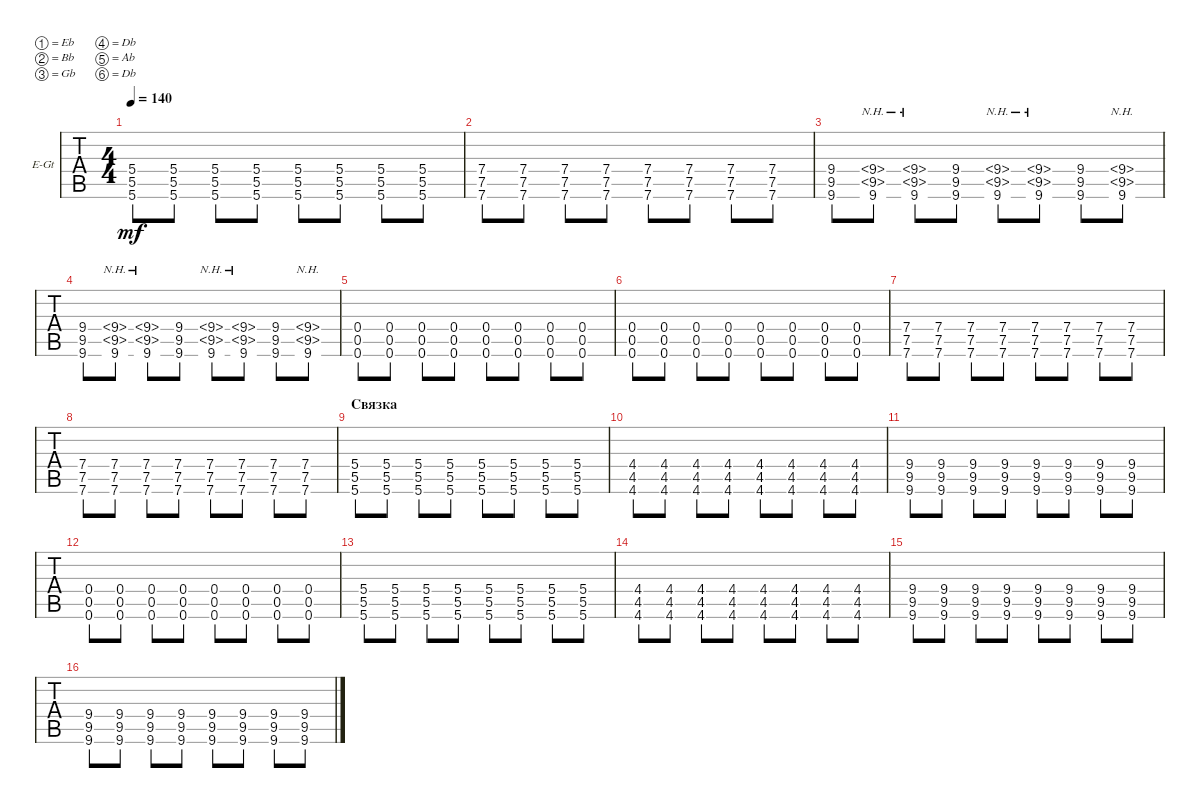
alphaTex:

\defaultSystemsLayout 4
\bracketExtendMode groupsimilarinstruments
\firstSystemTrackNameOrientation horizontal
\otherSystemsTrackNameOrientation horizontal
\track ("Electric Guitar" "E-Gt") {instrument distortionguitar}
\staff {tabs}
\tuning (Eb4 Bb3 Gb3 Db3 Ab2 Db2)
\ts (4 4)
\tempo 140
\clef g2
\ks c
(5.6 5.5 5.4).8{dy mf} (5.6 5.5 5.4).8 (5.6 5.5 5.4).8 (5.6 5.5 5.4).8 (5.6 5.5 5.4).8 (5.6 5.5 5.4).8 (5.6 5.5 5.4).8 (5.6 5.5 5.4).8 |
(7.4 7.5 7.6).8 (7.4 7.5 7.6).8 (7.4 7.5 7.6).8 (7.4 7.5 7.6).8 (7.4 7.5 7.6).8 (7.4 7.5 7.6).8 (7.4 7.5 7.6).8 (7.4 7.5 7.6).8 |
(9.6 9.5 9.4).8 (9.4{nh} 9.5{nh} 9.6).8 (9.4{nh} 9.5{nh} 9.6).8 (9.6 9.5 9.4).8 (9.4{nh} 9.5{nh} 9.6).8 (9.4{nh} 9.5{nh} 9.6).8 (9.6 9.5 9.4).8 (9.4{nh} 9.5{nh} 9.6).8 |
(9.6 9.5 9.4).8 (9.4{nh} 9.5{nh} 9.6).8 (9.4{nh} 9.5{nh} 9.6).8 (9.6 9.5 9.4).8 (9.4{nh} 9.5{nh} 9.6).8 (9.4{nh} 9.5{nh} 9.6).8 (9.6 9.5 9.4).8 (9.4{nh} 9.5{nh} 9.6).8 |
(0.6 0.5 0.4).8 (0.6 0.5 0.4).8 (0.6 0.5 0.4).8 (0.6 0.5 0.4).8 (0.6 0.5 0.4).8 (0.6 0.5 0.4).8 (0.6 0.5 0.4).8 (0.6 0.5 0.4).8 |
(0.6 0.5 0.4).8 (0.6 0.5 0.4).8 (0.6 0.5 0.4).8 (0.6 0.5 0.4).8 (0.6 0.5 0.4).8 (0.6 0.5 0.4).8 (0.6 0.5 0.4).8 (0.6 0.5 0.4).8 |
(7.6 7.5 7.4).8 (7.6 7.5 7.4).8 (7.6 7.5 7.4).8 (7.6 7.5 7.4).8 (7.6 7.5 7.4).8 (7.6 7.5 7.4).8 (7.6 7.5 7.4).8 (7.6 7.5 7.4).8 |
(7.6 7.5 7.4).8 (7.6 7.5 7.4).8 (7.6 7.5 7.4).8 (7.6 7.5 7.4).8 (7.6 7.5 7.4).8 (7.6 7.5 7.4).8 (7.6 7.5 7.4).8 (7.6 7.5 7.4).8 |
\section ("" "Связка")
(5.6 5.5 5.4).8 (5.6 5.5 5.4).8 (5.6 5.5 5.4).8 (5.6 5.5 5.4).8 (5.6 5.5 5.4).8 (5.6 5.5 5.4).8 (5.6 5.5 5.4).8 (5.6 5.5 5.4).8 |
(4.6 4.5 4.4).8 (4.6 4.5 4.4).8 (4.6 4.5 4.4).8 (4.6 4.5 4.4).8 (4.6 4.5 4.4).8 (4.6 4.5 4.4).8 (4.6 4.5 4.4).8 (4.6 4.5 4.4).8 |
(9.6 9.5 9.4).8 (9.6 9.5 9.4).8 (9.6 9.5 9.4).8 (9.6 9.5 9.4).8 (9.6 9.5 9.4).8 (9.6 9.5 9.4).8 (9.6 9.5 9.4).8 (9.6 9.5 9.4).8 |
(0.6 0.5 0.4).8 (0.6 0.5 0.4).8 (0.6 0.5 0.4).8 (0.6 0.5 0.4).8 (0.6 0.5 0.4).8 (0.6 0.5 0.4).8 (0.6 0.5 0.4).8 (0.6 0.5 0.4).8 |
(5.6 5.5 5.4).8 (5.6 5.5 5.4).8 (5.6 5.5 5.4).8 (5.6 5.5 5.4).8 (5.6 5.5 5.4).8 (5.6 5.5 5.4).8 (5.6 5.5 5.4).8 (5.6 5.5 5.4).8 |
(4.6 4.5 4.4).8 (4.6 4.5 4.4).8 (4.6 4.5 4.4).8 (4.6 4.5 4.4).8 (4.6 4.5 4.4).8 (4.6 4.5 4.4).8 (4.6 4.5 4.4).8 (4.6 4.5 4.4).8 |
(9.6 9.5 9.4).8 (9.6 9.5 9.4).8 (9.6 9.5 9.4).8 (9.6 9.5 9.4).8 (9.6 9.5 9.4).8 (9.6 9.5 9.4).8 (9.6 9.5 9.4).8 (9.6 9.5 9.4).8 |
(9.6 9.5 9.4).8 (9.6 9.5 9.4).8 (9.6 9.5 9.4).8 (9.6 9.5 9.4).8 (9.6 9.5 9.4).8 (9.6 9.5 9.4).8 (9.6 9.5 9.4).8 (9.6 9.5 9.4).8
